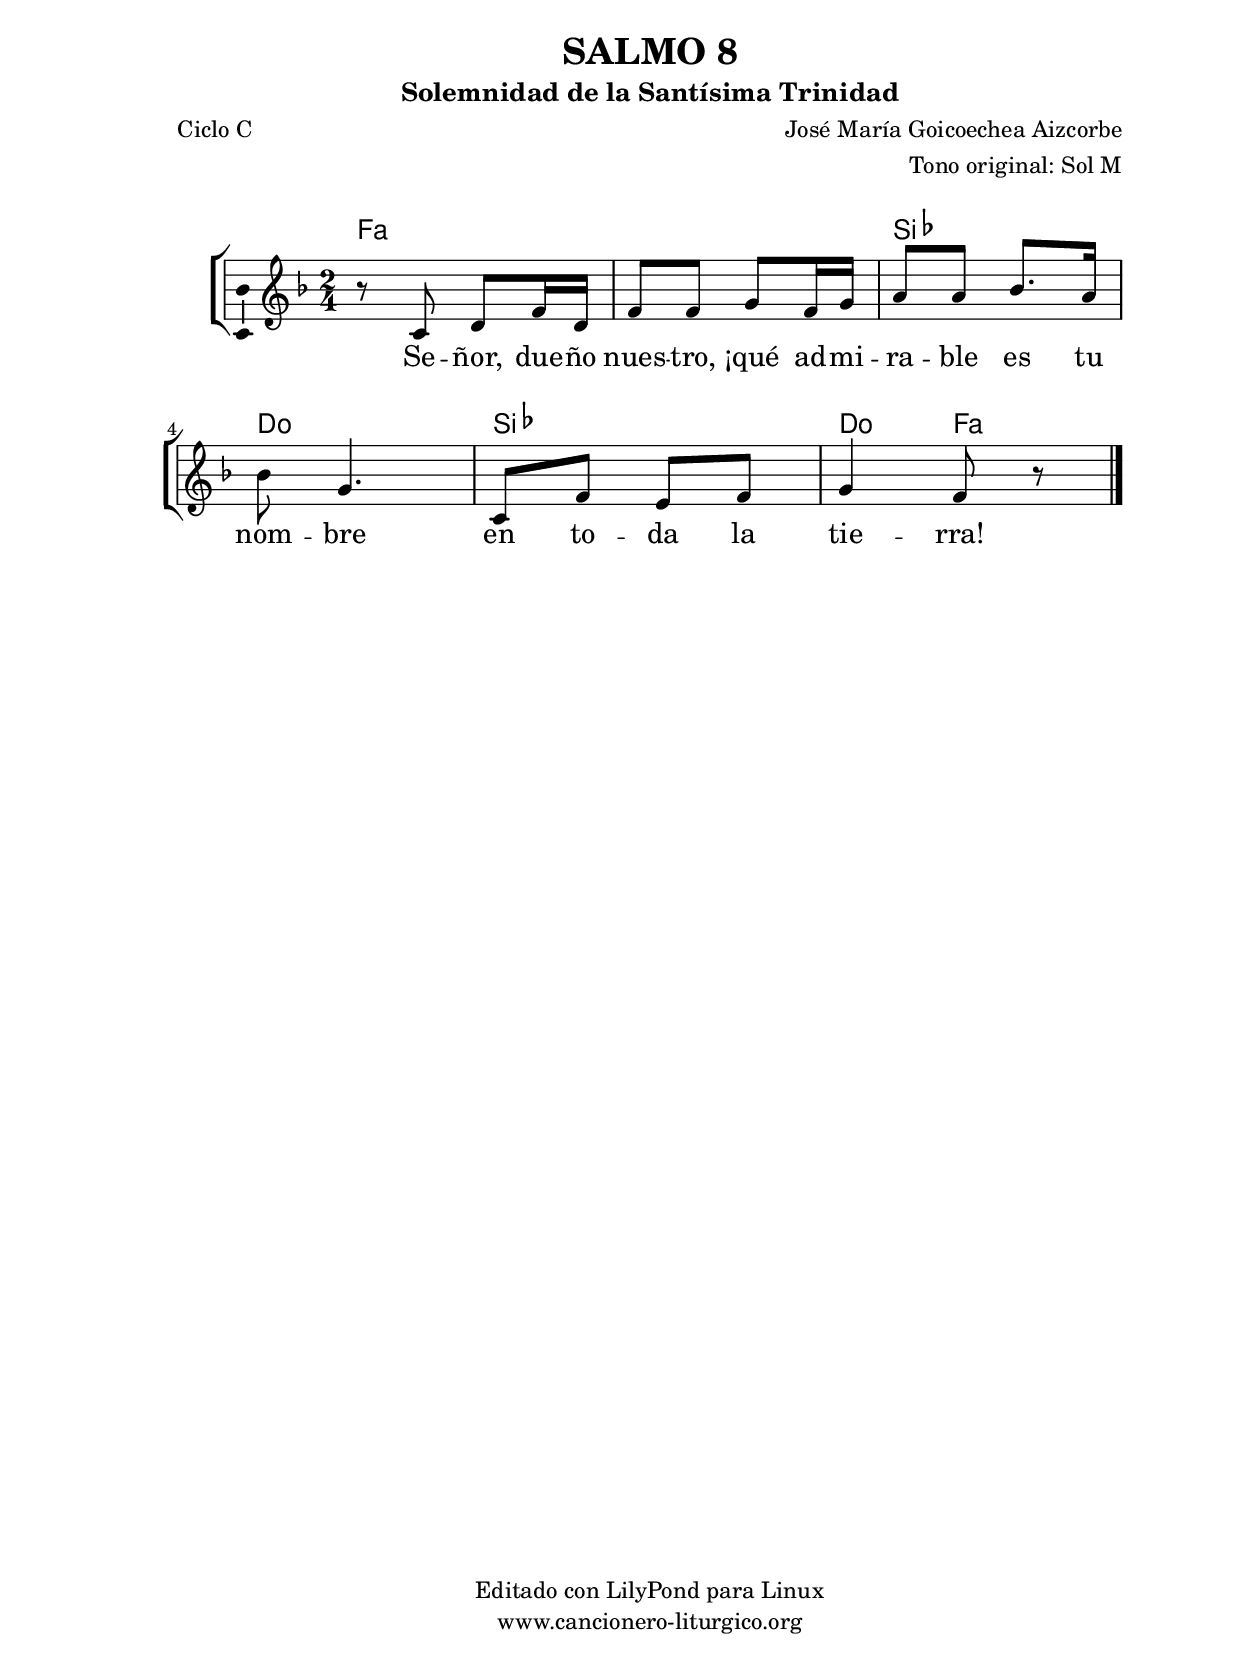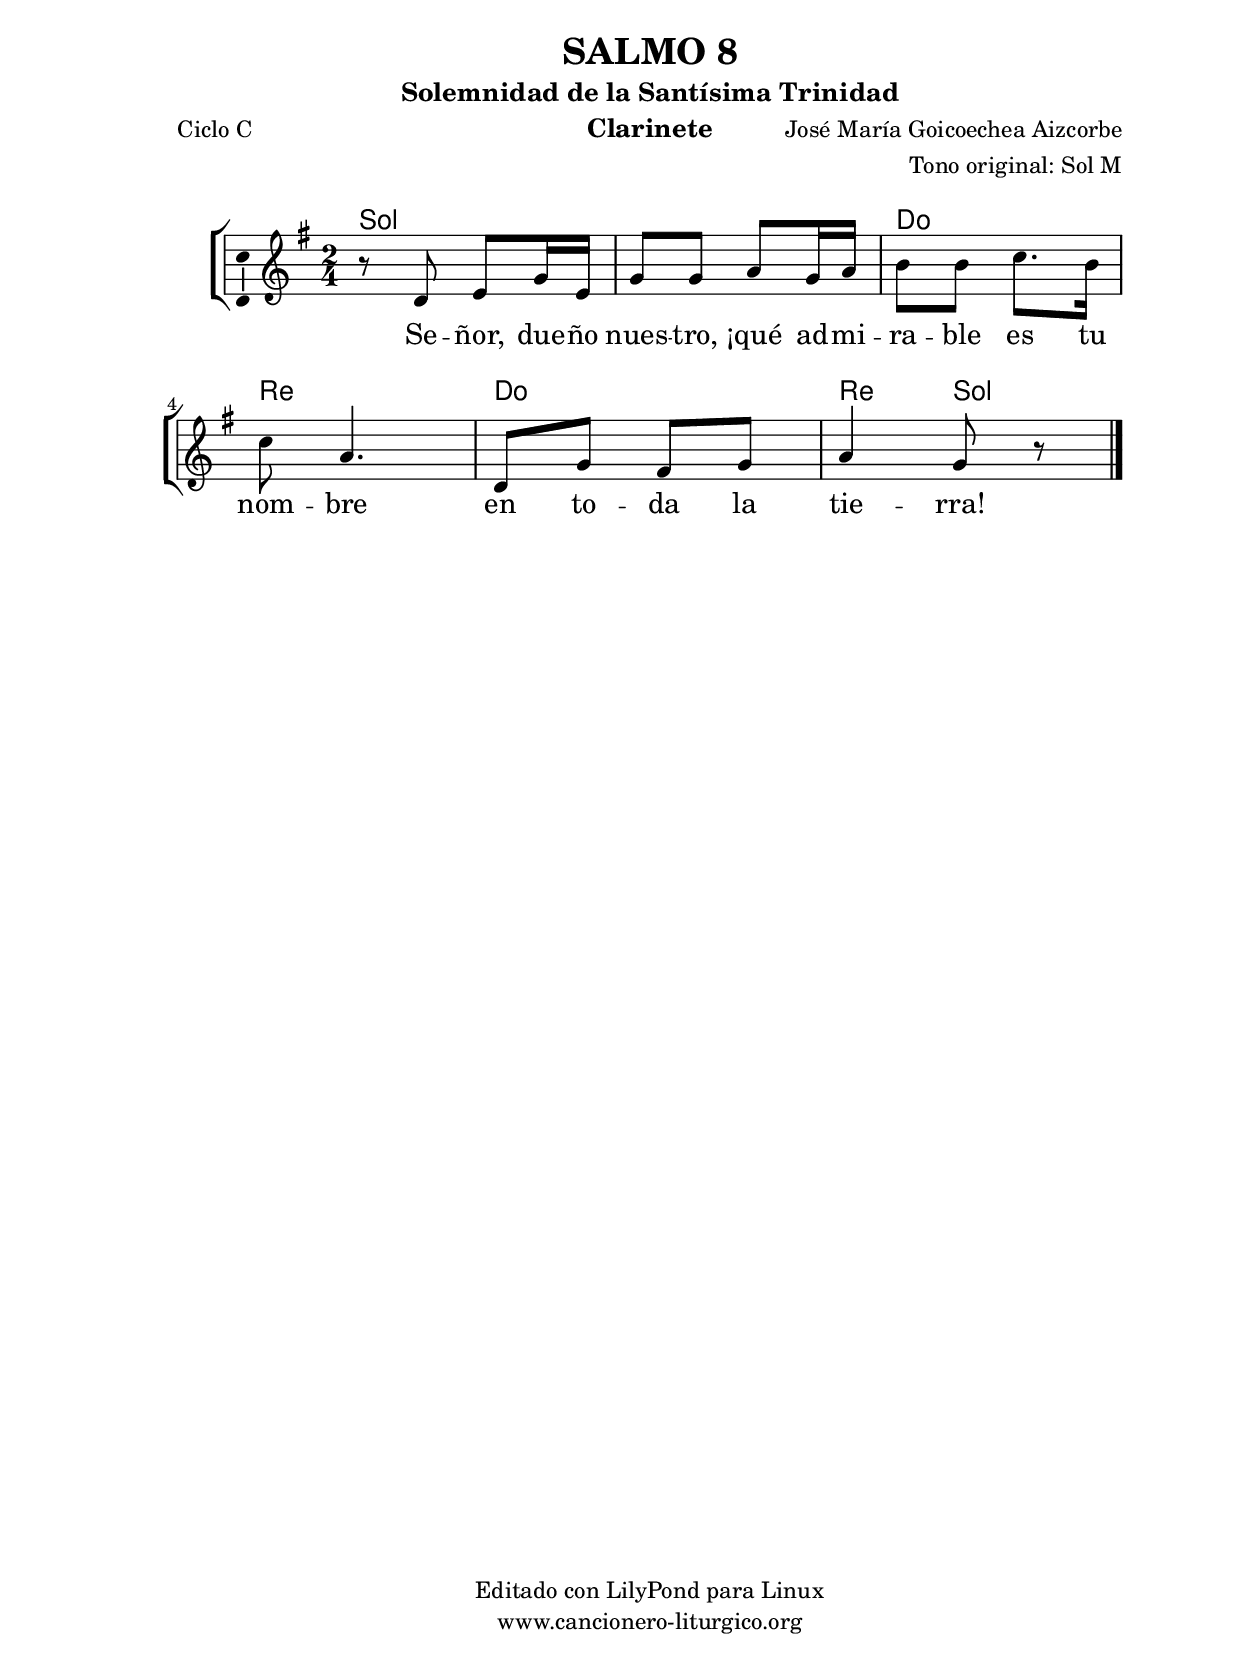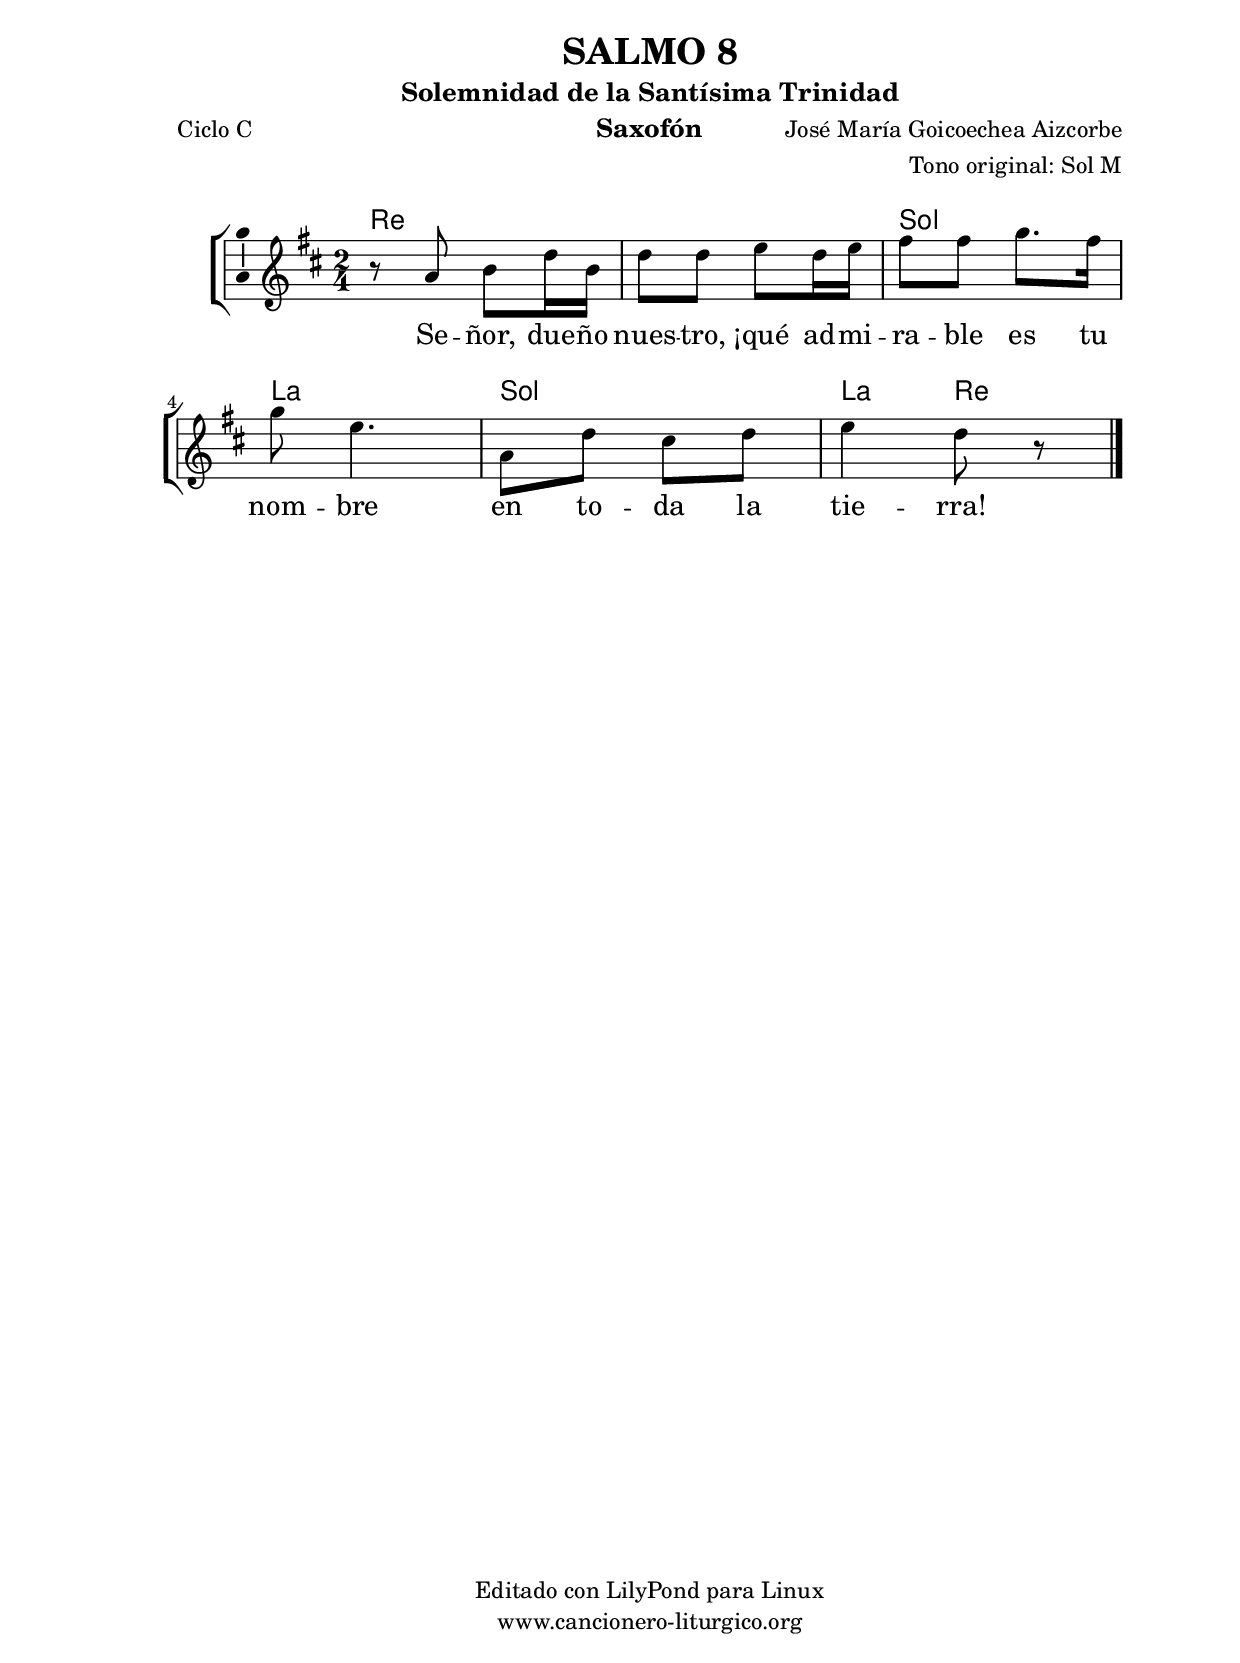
%
%para convertir .midi en .wav:
%timidity filename.midi -Ow -o finename.wav
%
%
%Para convertir de .wav a .mp3:
%lame -h -m j filename.wav
%
%
%para escuchar el midi:
%timidity nombrefichero.midi
%


%versión de lilypond para la que se ha escrito esta partitura:
\version "2.16.0"

	%Tamaño papel
	#(set-default-paper-size "a4")
	%Tamaño partitura
	#(set-global-staff-size 20)
	%No responde al pulsar sobre una nota
	#(ly:set-option 'point-and-click #f)

%parámetros del encabezamiento:
\header {
	title = "SALMO 8"
	subtitle = "Solemnidad de la Santísima Trinidad"
	composer = "José María Goicoechea Aizcorbe"
	poet = "Ciclo C"
	meter = ""
	arranger = "Tono original: Sol M"
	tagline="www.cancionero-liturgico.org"
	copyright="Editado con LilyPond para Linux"
	tiempo = "Ordinario"
	usos = "Salmo"
	letra = "Señor, dueño nuestro, ¡qué admirable es tu nombre en toda la tierra!"
	}

%parámetros asociados al papel:
\paper  {
	oddHeaderMarkup = \markup {\fill-line { \on-the-fly #not-first-page \fromproperty #'header:title \on-the-fly #not-first-page \fromproperty #'header:composer }}
	evenHeaderMarkup = \markup {\fill-line { \fromproperty #'header:composer \fromproperty #'header:title }}
	#(set-paper-size "a4")
	print-page-number = ##f
	first-page-number = 1
	print-first-page-number = ##f
%	head-separation = 3.0 \cm
	top-margin = 2.0 \cm
	bottom-margin = 0.5\cm
%%%	bottom-margin = -1.0\cm
	left-margin = 3.0 \cm
	line-width = 16.0 \cm 
	indent = 8\mm
	interscoreline = 2.\mm
	between-system-space = 15\mm
%	para que las partituras no llenen la hoja:
	ragged-bottom = ##t
%	idem para la última hoja:
	ragged-last-bottom = ##f
%	para que las partituras llenen el ancho del papel:
	ragged-last = ##f
	after-title-space = 2.5 \cm
%page-count=1
%system-count=1

	%Flexible Vertical Spacing
%	markup-markup-spacing =
%	#'((basic-distance . 15) (minimum-distance . 15) (padding . 3))
	markup-system-spacing =
	#'((basic-distance . 15) (minimum-distance . 15) (padding . 3))
	system-system-spacing =
	#'((basic-distance . 15) (minimum-distance . 15) (padding . 3))
	score-system-spacing =
	#'((basic-distance . 15) (minimum-distance . 15) (padding . 5))
%	top-system-spacing = % header
%	#'((basic-distance . 8) (minimum-distance . 0) (padding . 3))
%	top-markup-spacing =
%	#'((basic-distance . 20) (minimum-distance . 20) (padding . 3))
	last-bottom-spacing = % footer
	#'((basic-distance . 5) (minimum-distance . 5) (padding . 3))
%	score-markup-spacing =
%	#'((basic-distance . 16) (minimum-distance . 13) (padding . 3))

	}


%parámetros que afectan a toda la partitura:
global =  {
	%clave de sol (G):
	\clef G
	%armadura:
	\transpose g f
	\key g \major
	\tempo 4=90
	\set Score.tempoHideNote = ##t
	}


acordes = {
	\italianChords
	\chordmode {
	\transpose g f
{

g2 g c d c d4 g

	}
	}
}


melodia = 
	\transpose g f
{
	\relative c'{
	\time 2/4

r8 d8 e g16 e
g8 g a g16 a
b8 b c8. b16
c8 a4.
d,8 g fis g
a4 g8 r8

	\bar "|."
	}
	}


texto = \lyricmode {
Se -- ñor, due -- ño nues -- tro,
¡qué ad -- mi -- ra -- ble es tu nom -- bre
en to -- da la tie -- rra!
	}


acordesStaff = \context ChordNames = acordesStaff <<
	\set chordChanges = ##t
	\acordes
	>>


vozStaff = \context Voice = vozStaff
\with {\consists "Ambitus_engraver"}
<<
%	\set Staff.instrumentName = ""
%	\set Staff.shortInstrumentName = ""
%	\set Staff.midiInstrument = #"clarinet"
%	\set Staff.midiInstrument = #"cello"
%	\set Staff.midiInstrument = #"flute"
	\set Staff.midiInstrument = #"electric guitar (jazz)"
%	\set Staff.midiInstrument = #"english horn"
%	\set Staff.midiInstrument = #"violin"
%	\set Staff.midiInstrument = #"glockenspiel"
	\set Staff.midiMinimumVolume = #0.7
	\set Staff.midiMaximumVolume = #0.9
	\global
	\melodia
	>>


textoStaff = \context Lyrics = textoStaff <<
	\lyricsto vozStaff \texto
	>>

\book {
	\score {
		\context ChoirStaff {
			\override StaffGroup.SystemStartBracket #'collapse-height = #1
			\override Score.SystemStartBar #'collapse-height = #1
			<<
			\acordesStaff
			\vozStaff
			\textoStaff
			>>
			}
		\layout {
	    		\context {
				\Lyrics
				\override LyricText #'font-size = #2
				}
	   		 \context {
				\Score
				%fontSize = #3
				\override StaffSymbol #'staff-space = #(magstep +3)
				%\override Beam #'thickness = #0.55
				%\override SpacingSpanner #'spacing-increment = #1.0
				%\override Slur #'height-limit = #1.5
				}
			}
		}
	\score {
		\unfoldRepeats
		\context ChoirStaff {
			<<
			\acordesStaff
			\vozStaff
			>>
			}
		\midi {
	  		\context {
	  			\Score
				tempoWholesPerMinute = #(ly:make-moment 70 4)
				}
			}
		}
	}

%Partitura para clarinete
#(define output-suffix "C")
\book {
	\header{
		instrument = "Clarinete"
		}
	\score {
		\context ChoirStaff {
			\override StaffGroup.SystemStartBracket #'collapse-height = #1
			\override Score.SystemStartBar #'collapse-height = #1
\transpose c d
			<<
			\acordesStaff
			\vozStaff
			\textoStaff
			>>
			}
		\layout {
	    		\context {
				\Lyrics
				\override LyricText #'font-size = #2
				}
	   		 \context {
				\Score
				%fontSize = #3
				\override StaffSymbol #'staff-space = #(magstep +3)
				%\override Beam #'thickness = #0.55
				%\override SpacingSpanner #'spacing-increment = #1.0
				%\override Slur #'height-limit = #1.5
				}
			}
		}
	}

%Partitura para saxofón
#(define output-suffix "S")
\book {
	\header{
		instrument = "Saxofón"
		}
	\score {
		\context ChoirStaff {
			\override StaffGroup.SystemStartBracket #'collapse-height = #1
			\override Score.SystemStartBar #'collapse-height = #1
\transpose c a
			<<
			\acordesStaff
			\vozStaff
			\textoStaff
			>>
			}
		\layout {
	    		\context {
				\Lyrics
				\override LyricText #'font-size = #2
				}
	   		 \context {
				\Score
				%fontSize = #3
				\override StaffSymbol #'staff-space = #(magstep +3)
				%\override Beam #'thickness = #0.55
				%\override SpacingSpanner #'spacing-increment = #1.0
				%\override Slur #'height-limit = #1.5
				}
			}
		}
	}

